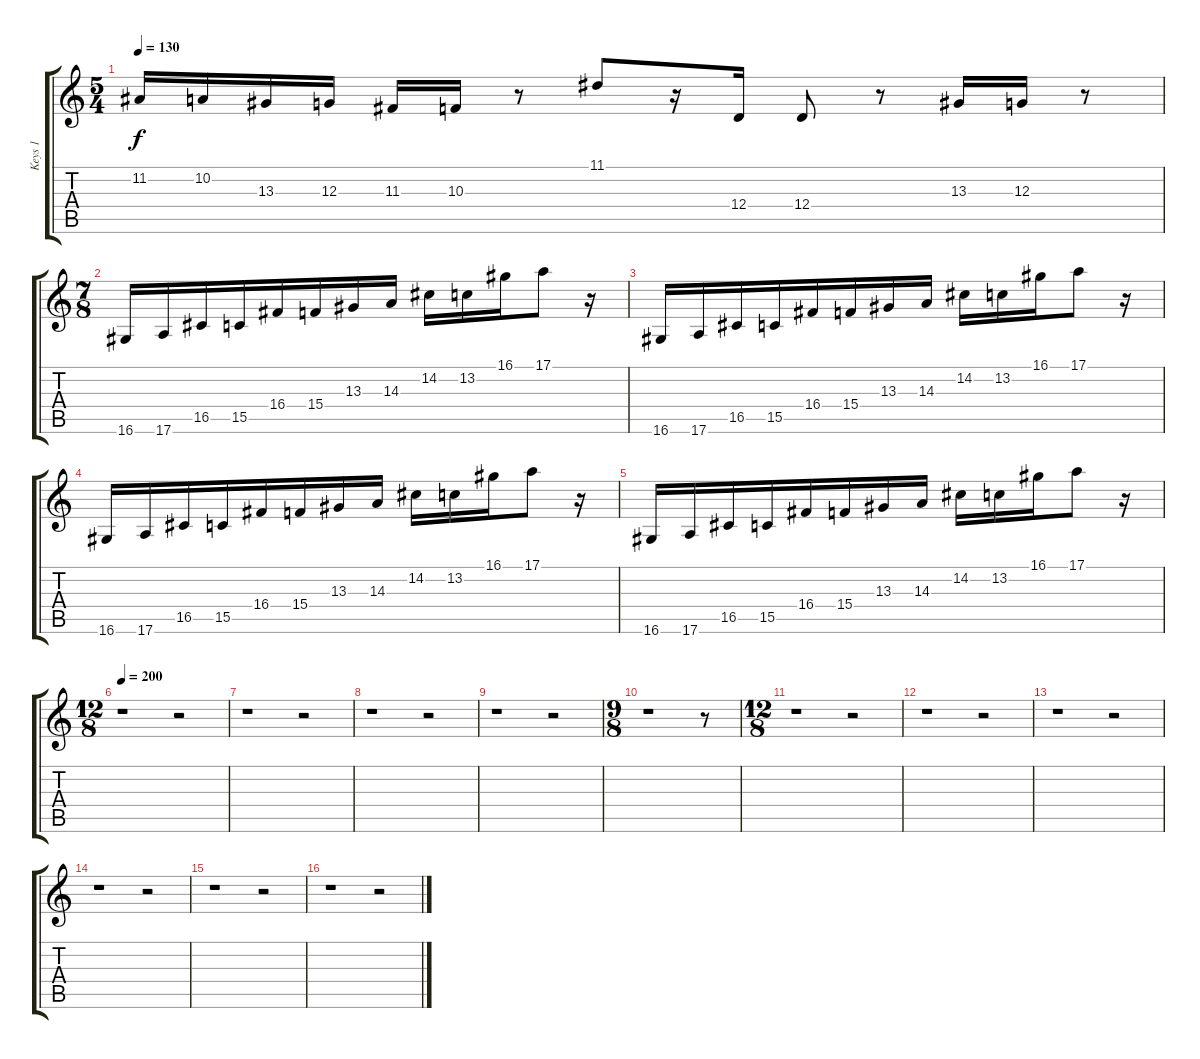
\track ("Keys 1" "Keys 1") {instrument synthstrings2}
\staff {score tabs}
\tuning (E4 B3 G3 D3 A2 E2) {hide}
\ts (5 4)
\tempo 130
\clef g2
\ks c
11.2.16{dy f} 10.2.16 13.3.16 12.3.16 11.3.16 10.3.16 r.8 11.1.8 r.16 12.4.16 12.4.8 r.8 13.3.16 12.3.16 r.8 |
\ts (7 8)
16.6.16{volume 12 instrument lead2sawtooth} 17.6.16 16.5.16 15.5.16 16.4.16 15.4.16 13.3.16 14.3.16 14.2.16 13.2.16 16.1.16 17.1.8 r.16 |
16.6.16 17.6.16 16.5.16 15.5.16 16.4.16 15.4.16 13.3.16 14.3.16 14.2.16 13.2.16 16.1.16 17.1.8 r.16 |
16.6.16 17.6.16 16.5.16 15.5.16 16.4.16 15.4.16 13.3.16 14.3.16 14.2.16 13.2.16 16.1.16 17.1.8 r.16 |
16.6.16 17.6.16 16.5.16 15.5.16 16.4.16 15.4.16 13.3.16 14.3.16 14.2.16 13.2.16 16.1.16 17.1.8 r.16 |
\ts (12 8)
\tempo 200
r.1 r.2 |
r.1 r.2 |
r.1 r.2 |
r.1 r.2 |
\ts (9 8)
r.1 r.8 |
\ts (12 8)
r.1 r.2 |
r.1 r.2 |
r.1 r.2 |
r.1 r.2 |
r.1 r.2 |
r.1 r.2
